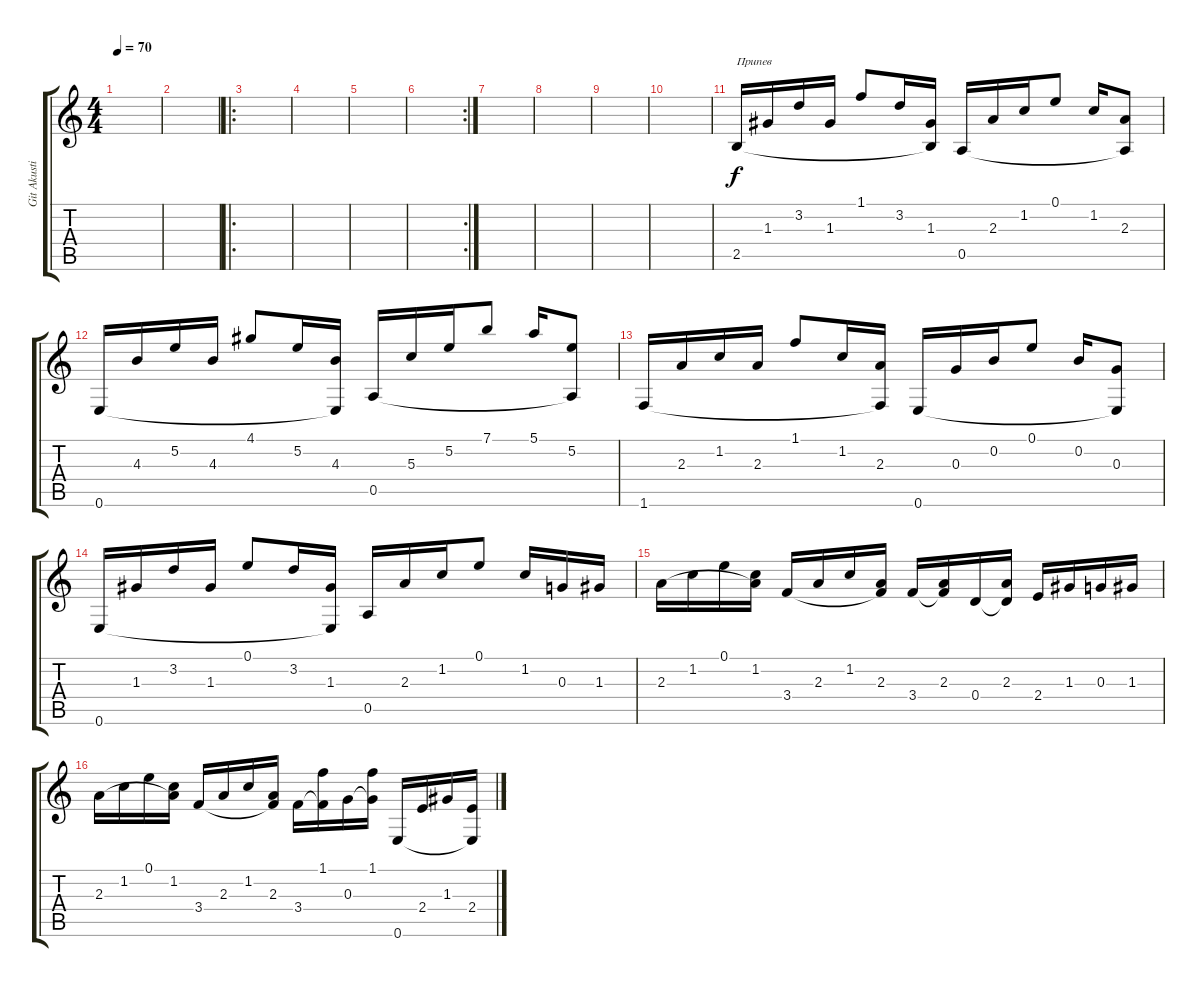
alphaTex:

\track ("Git Akustik" "Git Akusti") {instrument acousticguitarsteel}
\staff {score tabs}
\tuning (E4 B3 G3 D3 A2 E2) {hide}
\ts (4 4)
\tempo 70
\clef g2
\ks aminor
|
|
\ro
|
|
|
\rc 2
|
|
|
|
|
2.5.16{txt "Припев"} 1.3.16 3.2.16 1.3.16 1.1.8 3.2.16 (1.3 2.5{t}).16 0.5.16 2.3.16 1.2.16 0.1.8 1.2.16 (2.3 0.5{t}).8 |
0.6.16 4.3.16 5.2.16 4.3.16 4.1.8 5.2.16 (4.3 0.6{t}).16 0.5.16 5.3.16 5.2.16 7.1.8 5.1.16 (5.2 0.5{t}).8 |
1.6.16 2.3.16 1.2.16 2.3.16 1.1.8 1.2.16 (2.3 1.6{t}).16 0.6.16 0.3.16 0.2.16 0.1.8 0.2.16 (0.3 0.6{t}).8 |
0.6.16 1.3.16 3.2.16 1.3.16 0.1.8 3.2.16 (1.3 0.6{t}).16 0.5.16 2.3.16 1.2.16 0.1.8 1.2.16 0.3.16 1.3.16 |
2.3.16 1.2.16 0.1.16 (1.2 2.3{t}).16 3.4.16 2.3.16 1.2.16 (2.3 3.4{t}).16 3.4.16 (2.3 3.4{t}).16 0.4.16 (2.3 0.4{t}).16 2.4.16 1.3.16 0.3.16 1.3.16 |
2.3.16 1.2.16 0.1.16 (1.2 2.3{t}).16 3.4.16 2.3.16 1.2.16 (2.3 3.4{t}).16 3.4.16 (1.1 3.4{t}).16 0.3.16 (1.1 0.3{t}).16 0.6.16 2.4.16 1.3.16 (2.4 0.6{t}).16
